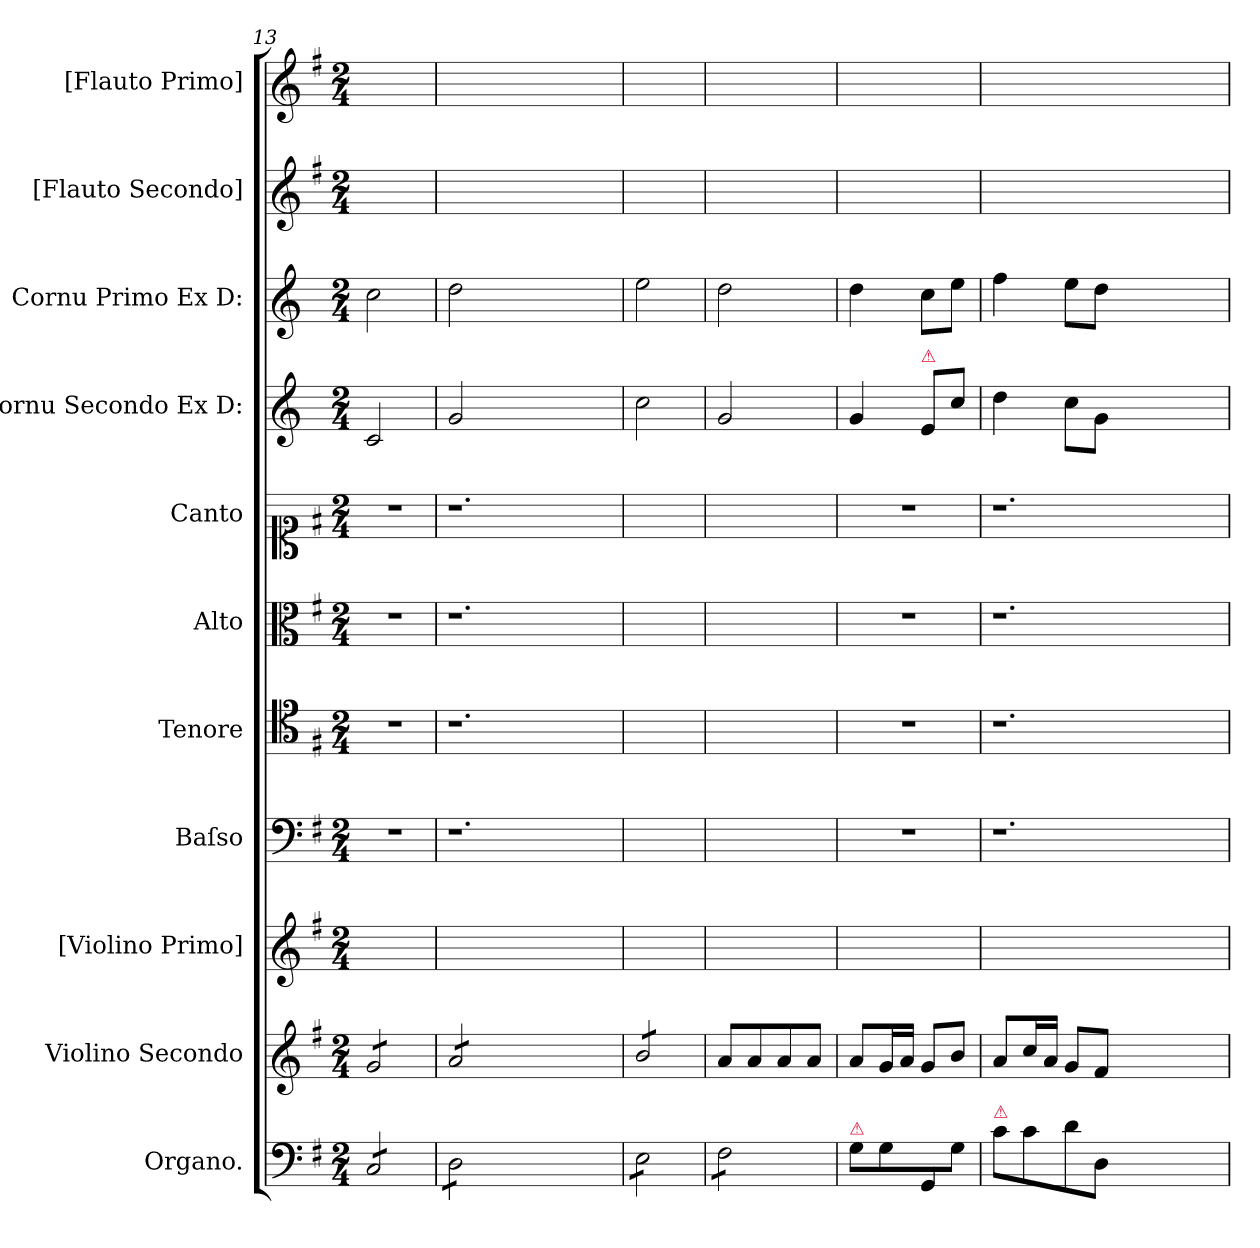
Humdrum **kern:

**kern	**kern	**kern	**kern	**kern	**kern	**kern	**kern	**kern	**kern	**kern
*part11	*part10	*part9	*part8	*part7	*part6	*part5	*part4	*part3	*part2	*part1
*staff11	*staff10	*staff9	*staff8	*staff7	*staff6	*staff5	*staff4	*staff3	*staff2	*staff1
*I"Organo.	*I"Violino Secondo	*I"[Violino Primo]	*I"Baſso	*I"Tenore	*I"Alto	*I"Canto	*I"Cornu Secondo Ex D:	*I"Cornu Primo Ex D:	*I"[Flauto Secondo]	*I"[Flauto Primo]
*I'org	*I'vl 2	*I'[vl 1]	*I'B	*I'T	*I'A	*I'C	*I'cor 2	*I'cor 1	*I'[fl 2]	*I'[fl 1]
*clefF4	*clefG2	*clefG2	*clefF4	*clefC4	*clefC3	*clefC1	*clefG2	*clefG2	*clefG2	*clefG2
*	*	*	*	*	*	*	*ITrd3c5	*ITrd3c5	*	*
*k[f#]	*k[f#]	*k[f#]	*k[f#]	*k[f#]	*k[f#]	*k[f#]	*k[f#]	*k[f#]	*k[f#]	*k[f#]
*M2/4	*M2/4	*M2/4	*M2/4	*M2/4	*M2/4	*M2/4	*M2/4	*M2/4	*M2/4	*M2/4
=13	=13	=13	=13	=13	=13	=13	=13	=13	=13	=13
*tremolo	*	*	*	*	*	*	*	*	*	*
*	*tremolo	*	*	*	*	*	*	*	*	*
8C/L	8g/L	2ryy	2r	2r	2r	2r	2G/	2g\	2ryy	2ryy
8C/	8g/	.	.	.	.	.	.	.	.	.
8C/	8g/	.	.	.	.	.	.	.	.	.
8C/J	8g/J	.	.	.	.	.	.	.	.	.
=14	=14	=14	=14	=14	=14	=14	=14	=14	=14	=14
8D\L	8a/L	2ryy	1.r	1.r	1.r	1.r	2d/	2a\	2ryy	2ryy
8D\	8a/	.	.	.	.	.	.	.	.	.
8D\	8a/	.	.	.	.	.	.	.	.	.
8D\J	8a/J	.	.	.	.	.	.	.	.	.
1ryy	1ryy	1ryy	.	.	.	.	1ryy	1ryy	1ryy	1ryy
=15	=15	=15	=15	=15	=15	=15	=15	=15	=15	=15
8E\L	8b/L	2ryy	2ryy	2ryy	2ryy	2ryy	2g\	2b\	2ryy	2ryy
8E\	8b/	.	.	.	.	.	.	.	.	.
8E\	8b/	.	.	.	.	.	.	.	.	.
8E\J	8b/J	.	.	.	.	.	.	.	.	.
*	*Xtremolo	*	*	*	*	*	*	*	*	*
=16	=16	=16	=16	=16	=16	=16	=16	=16	=16	=16
8F#\L	8a/L	2ryy	2ryy	2ryy	2ryy	2ryy	2d/	2a\	2ryy	2ryy
8F#\	8a/	.	.	.	.	.	.	.	.	.
8F#\	8a/	.	.	.	.	.	.	.	.	.
8F#\J	8a/J	.	.	.	.	.	.	.	.	.
*Xtremolo	*	*	*	*	*	*	*	*	*	*
=17	=17	=17	=17	=17	=17	=17	=17	=17	=17	=17
!LO:TX:a:color=crimson:t=⚠	!	!	!	!	!	!	!	!	!	!
8G\L	8a/L	2ryy	2r	2r	2r	2r	4d/	4a\	2ryy	2ryy
8G\	16g/L	.	.	.	.	.	.	.	.	.
.	16a/JJ	.	.	.	.	.	.	.	.	.
!	!	!	!	!	!	!	!LO:TX:a:color=crimson:t=⚠	!	!	!
8GG/	8g/L	.	.	.	.	.	8B/L	8g\L	.	.
8G\J	8b/J	.	.	.	.	.	8g\J	8b\J	.	.
=18	=18	=18	=18	=18	=18	=18	=18	=18	=18	=18
!LO:TX:a:color=crimson:t=⚠	!	!	!	!	!	!	!	!	!	!
8c\L	8a/L	2ryy	1.r	1.r	1.r	1.r	4a\	4cc\	2ryy	2ryy
8c\	16cc/L	.	.	.	.	.	.	.	.	.
.	16a/JJ	.	.	.	.	.	.	.	.	.
8d\	8g/L	.	.	.	.	.	8g\L	8b\L	.	.
8D/J	8f#/J	.	.	.	.	.	8d\J	8a\J	.	.
1ryy	1ryy	1ryy	.	.	.	.	1ryy	1ryy	1ryy	1ryy
=	=	=	=	=	=	=	=	=	=	=
*-	*-	*-	*-	*-	*-	*-	*-	*-	*-	*-
